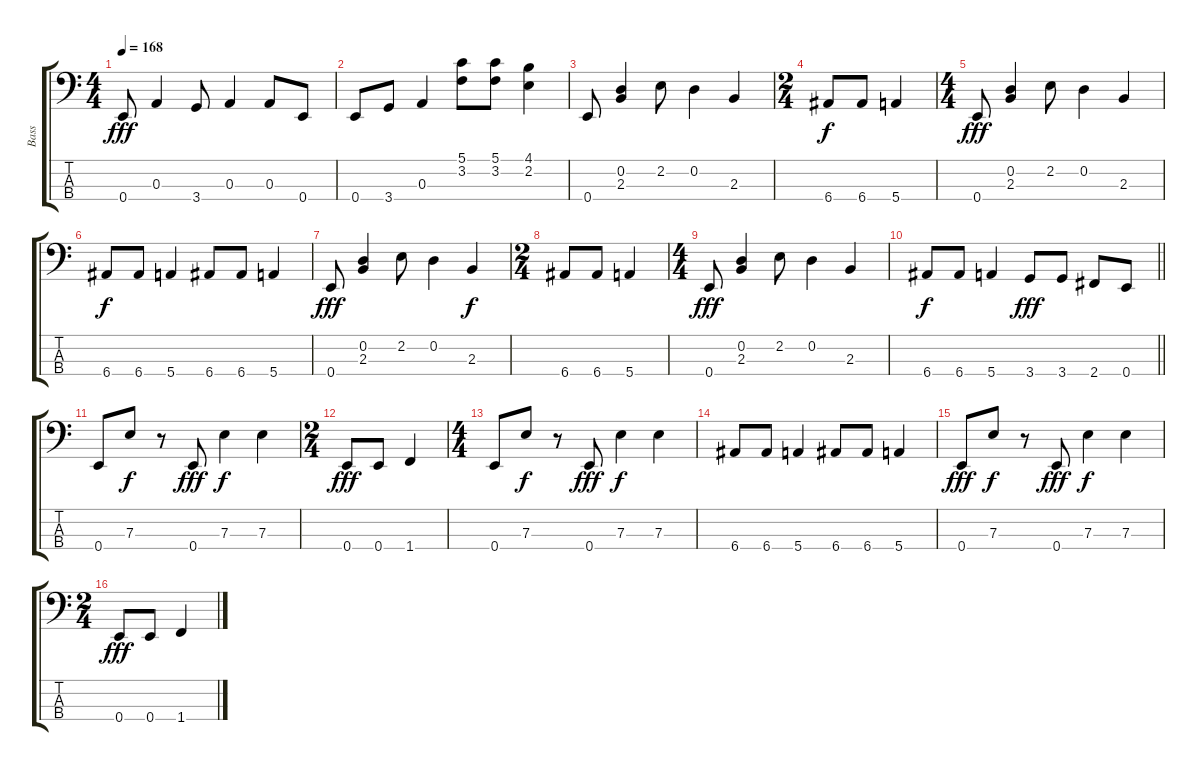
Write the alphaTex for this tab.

\track ("Bass" "Bass") {instrument acousticguitarsteel}
\staff {score tabs}
\tuning (G2 D2 A1 E1) {hide}
\ts (4 4)
\tempo 168
\clef f4
\ks c
0.4.8{dy fff} 0.3.4 3.4.8 0.3.4 0.3.8 0.4.8 |
0.4.8 3.4.8 0.3.4 (5.1 3.2).8 (5.1 3.2).8 (4.1 2.2).4 |
0.4.8 (0.2 2.3).4 2.2.8 0.2.4 2.3.4 |
\ts (2 4)
6.4.8{dy f} 6.4.8 5.4.4 |
\ts (4 4)
0.4.8{dy fff} (0.2 2.3).4 2.2.8 0.2.4 2.3.4 |
6.4.8{dy f} 6.4.8 5.4.4 6.4.8 6.4.8 5.4.4 |
0.4.8{dy fff} (0.2 2.3).4 2.2.8 0.2.4 2.3.4{dy f} |
\ts (2 4)
6.4.8 6.4.8 5.4.4 |
\ts (4 4)
0.4.8{dy fff} (0.2 2.3).4 2.2.8 0.2.4 2.3.4 |
\barLineRight lightlight
6.4.8{dy f} 6.4.8 5.4.4 3.4.8{dy fff} 3.4.8 2.4.8 0.4.8 |
0.4.8 7.3.8{dy f} r.8 0.4.8{dy fff} 7.3.4{dy f} 7.3.4 |
\ts (2 4)
0.4.8{dy fff} 0.4.8 1.4.4 |
\ts (4 4)
0.4.8 7.3.8{dy f} r.8 0.4.8{dy fff} 7.3.4{dy f} 7.3.4 |
6.4.8 6.4.8 5.4.4 6.4.8 6.4.8 5.4.4 |
0.4.8{dy fff} 7.3.8{dy f} r.8 0.4.8{dy fff} 7.3.4{dy f} 7.3.4 |
\ts (2 4)
0.4.8{dy fff} 0.4.8 1.4.4
